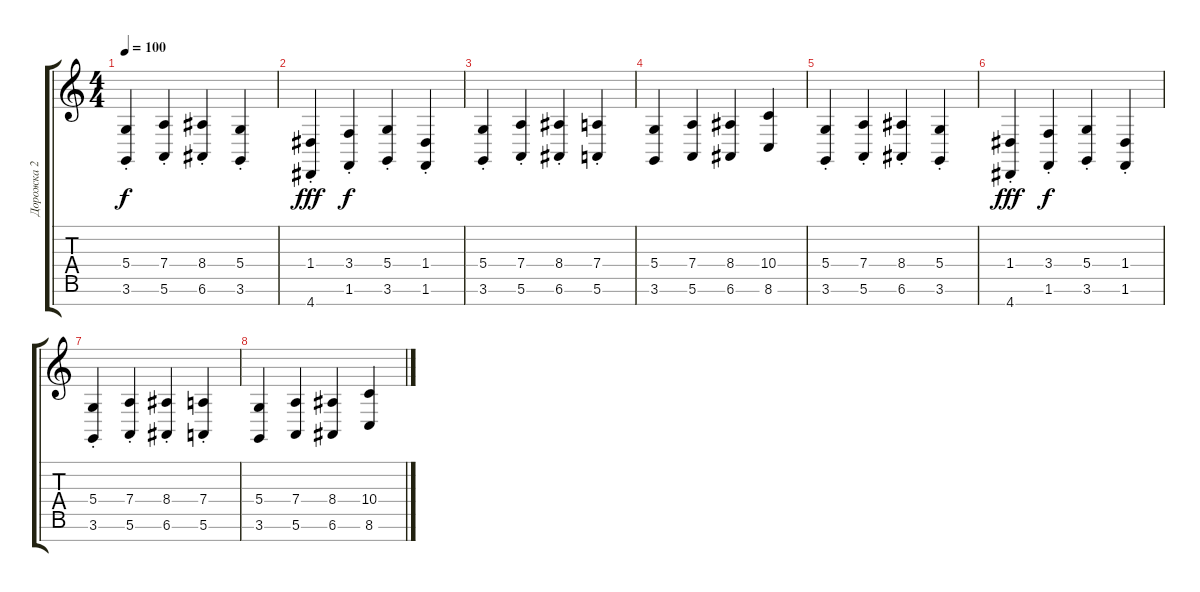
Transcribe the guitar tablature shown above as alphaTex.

\track ("Дорожка 2" "Дорожка 2") {instrument choiraahs}
\staff {score tabs}
\tuning (E4 B3 G3 D3 A2 E2 B1) {hide}
\ts (4 4)
\tempo 100
\clef g2
\ks c
(5.4{st} 3.6).4{dy f} (7.4{st} 5.6).4 (8.4{st} 6.6).4 (5.4{st} 3.6).4 |
(1.4{st} 4.7).4{dy fff} (3.4{st} 1.6).4{dy f} (5.4{st} 3.6).4 (1.4{st} 1.6).4 |
(5.4{st} 3.6).4 (7.4{st} 5.6).4 (8.4{st} 6.6).4 (7.4{st} 5.6).4 |
(5.4 3.6).4 (7.4 5.6).4 (8.4 6.6).4 (10.4 8.6).4 |
(5.4{st} 3.6).4 (7.4{st} 5.6).4 (8.4{st} 6.6).4 (5.4{st} 3.6).4 |
(1.4{st} 4.7).4{dy fff} (3.4{st} 1.6).4{dy f} (5.4{st} 3.6).4 (1.4{st} 1.6).4 |
(5.4{st} 3.6).4 (7.4{st} 5.6).4 (8.4{st} 6.6).4 (7.4{st} 5.6).4 |
(5.4 3.6).4 (7.4 5.6).4 (8.4 6.6).4 (10.4 8.6).4
